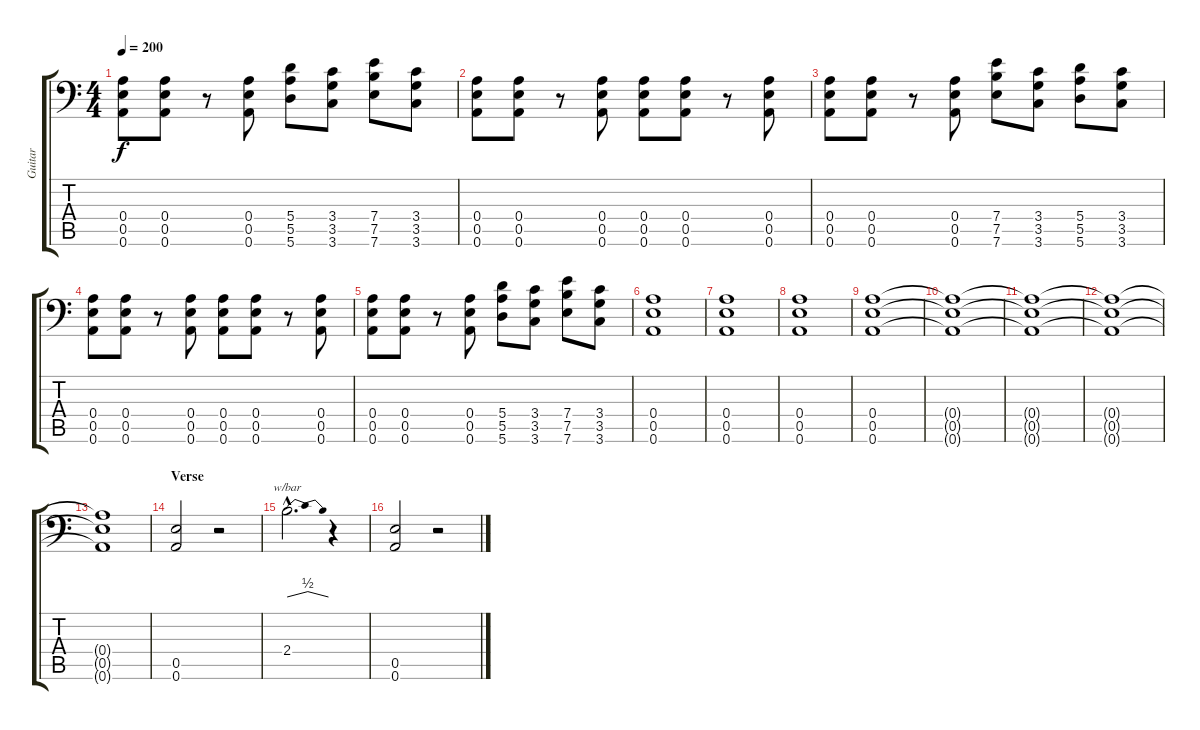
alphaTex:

\track ("Guitar" "Guitar") {instrument distortionguitar}
\staff {score tabs}
\tuning (D4 A3 F3 A2 E2 A1) {hide}
\ts (4 4)
\tempo 200
\clef f4
\ks c
(0.4 0.5 0.6).8{dy f} (0.4 0.5 0.6).8 r.8 (0.4 0.5 0.6).8 (5.4 5.5 5.6).8 (3.4 3.5 3.6).8 (7.4 7.5 7.6).8 (3.4 3.5 3.6).8 |
(0.4 0.5 0.6).8 (0.4 0.5 0.6).8 r.8 (0.4 0.5 0.6).8 (0.4 0.5 0.6).8 (0.4 0.5 0.6).8 r.8 (0.4 0.5 0.6).8 |
(0.4 0.5 0.6).8 (0.4 0.5 0.6).8 r.8 (0.4 0.5 0.6).8 (7.4 7.5 7.6).8 (3.4 3.5 3.6).8 (5.4 5.5 5.6).8 (3.4 3.5 3.6).8 |
(0.4 0.5 0.6).8 (0.4 0.5 0.6).8 r.8 (0.4 0.5 0.6).8 (0.4 0.5 0.6).8 (0.4 0.5 0.6).8 r.8 (0.4 0.5 0.6).8 |
(0.4 0.5 0.6).8 (0.4 0.5 0.6).8 r.8 (0.4 0.5 0.6).8 (5.4 5.5 5.6).8 (3.4 3.5 3.6).8 (7.4 7.5 7.6).8 (3.4 3.5 3.6).8 |
(0.4 0.5 0.6).1 |
(0.4 0.5 0.6).1 |
(0.4 0.5 0.6).1 |
(0.4 0.5 0.6).1{volume 0} |
(0.4{t} 0.5{t} 0.6{t}).1 |
(0.4{t} 0.5{t} 0.6{t}).1 |
(0.4{t} 0.5{t} 0.6{t}).1 |
(0.4{t} 0.5{t} 0.6{t}).1 |
\section ("" "Verse")
(0.5 0.6).2{volume 14} r.2 |
2.4{hac}.2{d tbe (dip default 0 0 30 2 60 0)} r.4 |
(0.5 0.6).2 r.2
